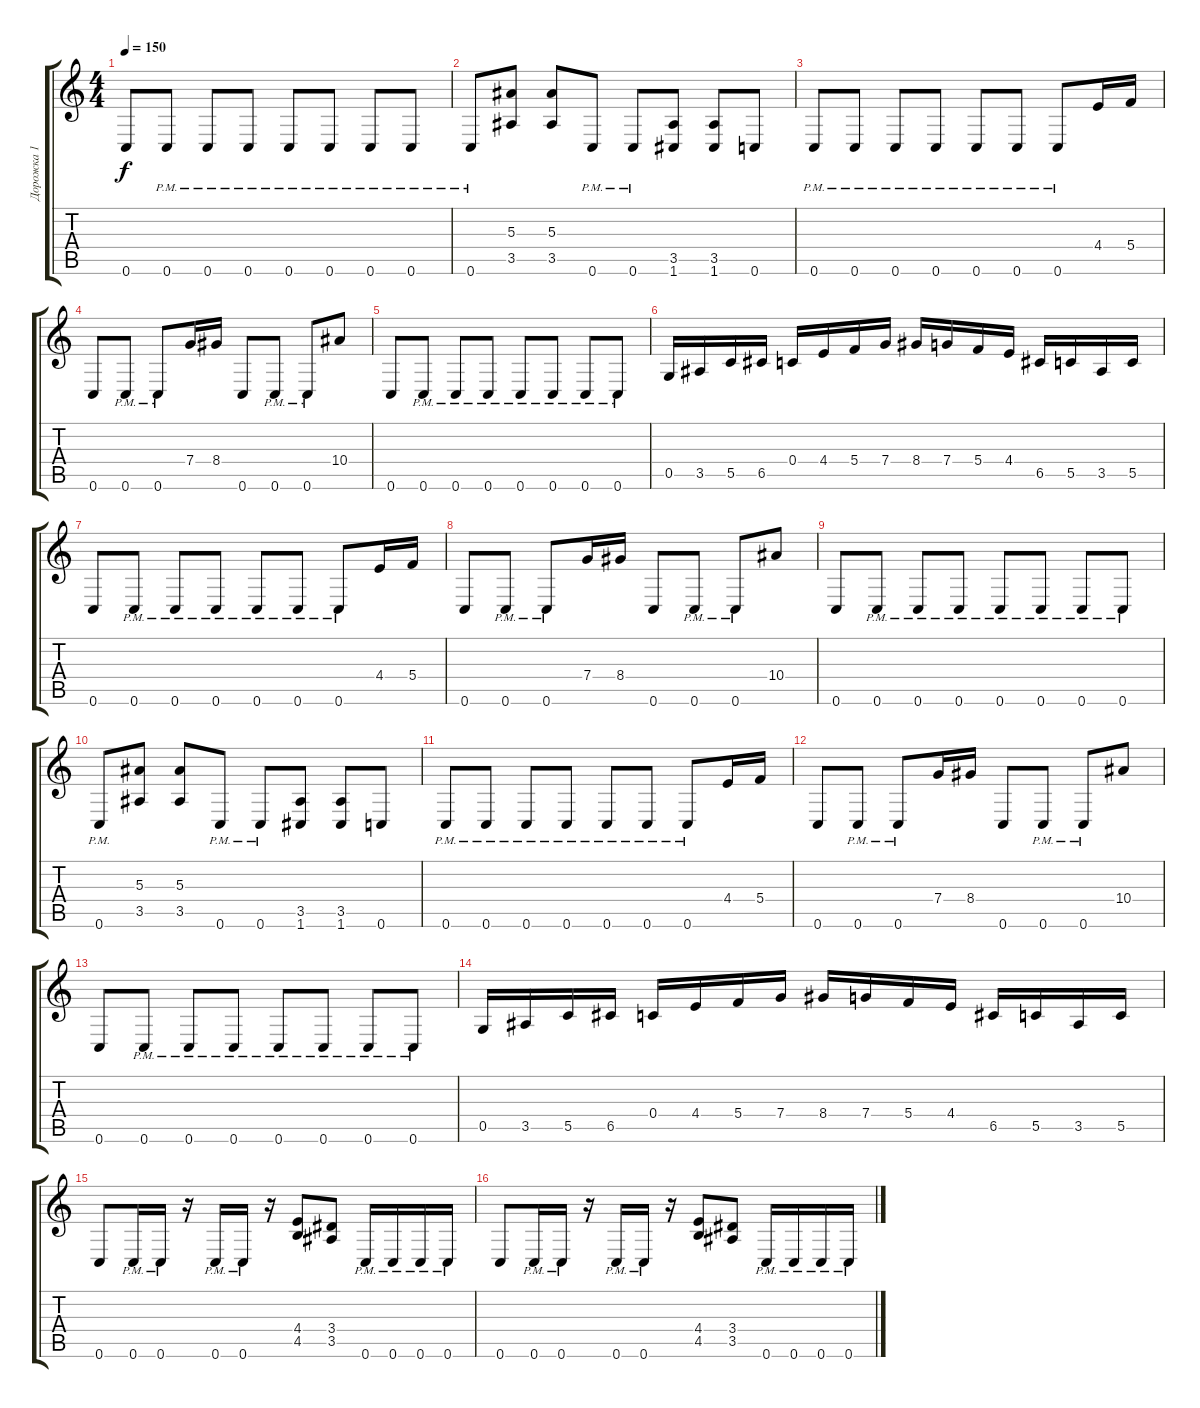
\track ("Дорожка 1" "Дорожка 1") {instrument distortionguitar}
\staff {score tabs}
\tuning (D4 A3 F3 C3 G2 C2) {hide}
\ts (4 4)
\tempo 150
\clef g2
\ks c
0.6.8{dy f} 0.6{pm}.8 0.6{pm}.8 0.6{pm}.8 0.6{pm}.8 0.6{pm}.8 0.6{pm}.8 0.6{pm}.8 |
0.6{pm}.8 (5.3 3.5).8 (5.3 3.5).8 0.6{pm}.8 0.6{pm}.8 (3.5 1.6).8 (3.5 1.6).8 0.6.8 |
0.6{pm}.8 0.6{pm}.8 0.6{pm}.8 0.6{pm}.8 0.6{pm}.8 0.6{pm}.8 0.6{pm}.8 4.4.16 5.4.16 |
0.6.8 0.6{pm}.8 0.6{pm}.8 7.4.16 8.4.16 0.6.8 0.6{pm}.8 0.6{pm}.8 10.4.8 |
0.6.8 0.6{pm}.8 0.6{pm}.8 0.6{pm}.8 0.6{pm}.8 0.6{pm}.8 0.6{pm}.8 0.6{pm}.8 |
0.5.16 3.5.16 5.5.16 6.5.16 0.4.16 4.4.16 5.4.16 7.4.16 8.4.16 7.4.16 5.4.16 4.4.16 6.5.16 5.5.16 3.5.16 5.5.16 |
0.6.8 0.6{pm}.8 0.6{pm}.8 0.6{pm}.8 0.6{pm}.8 0.6{pm}.8 0.6{pm}.8 4.4.16 5.4.16 |
0.6.8 0.6{pm}.8 0.6{pm}.8 7.4.16 8.4.16 0.6.8 0.6{pm}.8 0.6{pm}.8 10.4.8 |
0.6.8 0.6{pm}.8 0.6{pm}.8 0.6{pm}.8 0.6{pm}.8 0.6{pm}.8 0.6{pm}.8 0.6{pm}.8 |
0.6{pm}.8 (5.3 3.5).8 (5.3 3.5).8 0.6{pm}.8 0.6{pm}.8 (3.5 1.6).8 (3.5 1.6).8 0.6.8 |
0.6{pm}.8 0.6{pm}.8 0.6{pm}.8 0.6{pm}.8 0.6{pm}.8 0.6{pm}.8 0.6{pm}.8 4.4.16 5.4.16 |
0.6.8 0.6{pm}.8 0.6{pm}.8 7.4.16 8.4.16 0.6.8 0.6{pm}.8 0.6{pm}.8 10.4.8 |
0.6.8 0.6{pm}.8 0.6{pm}.8 0.6{pm}.8 0.6{pm}.8 0.6{pm}.8 0.6{pm}.8 0.6{pm}.8 |
0.5.16 3.5.16 5.5.16 6.5.16 0.4.16 4.4.16 5.4.16 7.4.16 8.4.16 7.4.16 5.4.16 4.4.16 6.5.16 5.5.16 3.5.16 5.5.16 |
0.6.8 0.6{pm}.16 0.6{pm}.16 r.16 0.6{pm}.16 0.6{pm}.16 r.16 (4.4 4.5).8 (3.4 3.5).8 0.6{pm}.16 0.6{pm}.16 0.6{pm}.16 0.6{pm}.16 |
0.6.8 0.6{pm}.16 0.6{pm}.16 r.16 0.6{pm}.16 0.6{pm}.16 r.16 (4.4 4.5).8 (3.4 3.5).8 0.6{pm}.16 0.6{pm}.16 0.6{pm}.16 0.6{pm}.16
